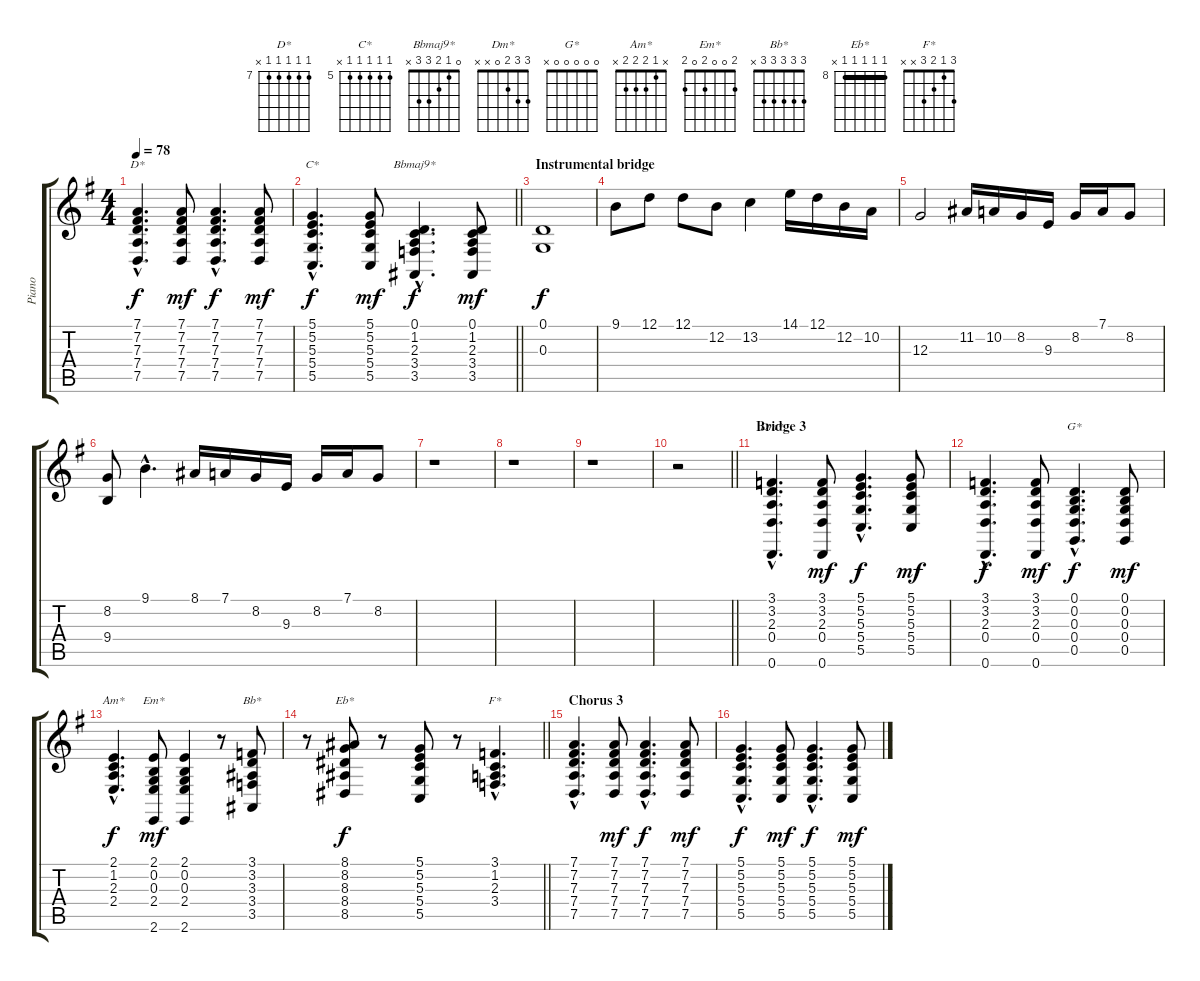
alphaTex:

\track ("Piano" "Piano") {instrument acousticgrandpiano}
\staff {score tabs}
\tuning (D4 B3 G3 D3 G2 D2) {hide}
\chord ("D*" 7 7 7 7 7 x) {firstfret 7 barre 0}
\chord ("C*" 5 5 5 5 5 x) {firstfret 5 barre 0}
\chord ("Bbmaj9*" 0 1 2 3 3 x)
\chord ("Dm*" 3 3 2 0 x x) {barre 0}
\chord ("G*" 0 0 0 0 0 x)
\chord ("Am*" x 1 2 2 2 x)
\chord ("Em*" 2 0 0 2 0 2)
\chord ("Bb*" 3 3 3 3 3 x) {barre 0}
\chord ("Eb*" 8 8 8 8 8 x) {firstfret 8 barre 8}
\chord ("F*" 3 1 2 3 x x)
\ts (4 4)
\tempo 78
\clef g2
\ks g
(7.1{hac} 7.2{hac} 7.3{hac} 7.4{hac} 7.5{hac}).4{d ch "D*" dy f} (7.1 7.2 7.3 7.4 7.5).8{dy mf} (7.1{hac} 7.2{hac} 7.3{hac} 7.4{hac} 7.5{hac}).4{d dy f} (7.1 7.2 7.3 7.4 7.5).8{dy mf} |
\barLineRight lightlight
(5.1{hac} 5.2{hac} 5.3{hac} 5.4{hac} 5.5{hac}).4{d ch "C*" dy f} (5.1 5.2 5.3 5.4 5.5).8{dy mf} (0.1{hac} 1.2{hac} 2.3{hac} 3.4{hac} 3.5{hac}).4{d ch "Bbmaj9*" dy f} (0.1 1.2 2.3 3.4 3.5).8{dy mf} |
\section ("" "Instrumental bridge")
(0.1 0.3).1{dy f volume 13 instrument brasssection} |
9.1.8{volume 8 instrument acousticgrandpiano} 12.1.8 12.1.8 12.2.8 13.2.4 14.1.16 12.1.16 12.2.16 10.2.16 |
12.3.2 11.2.16 10.2.16 8.2.16 9.3.16 8.2.16 7.1.16 8.2.8 |
(8.2 9.4).8 9.1{hac}.4{d} 8.1.16 7.1.16 8.2.16 9.3.16 8.2.16 7.1.16 8.2.8 |
r.1 |
r.1 |
r.1 |
\barLineRight lightlight
r.2 |
\section ("" "Bridge 3")
(3.1{hac} 3.2{hac} 2.3{hac} 0.4{hac} 0.6{hac}).4{d ch "Dm*"} (3.1 3.2 2.3 0.4 0.6).8{dy mf} (5.1{hac} 5.2{hac} 5.3{hac} 5.4{hac} 5.5{hac}).4{d dy f} (5.1 5.2 5.3 5.4 5.5).8{dy mf} |
(3.1{hac} 3.2{hac} 2.3{hac} 0.4{hac} 0.6{hac}).4{d dy f} (3.1 3.2 2.3 0.4 0.6).8{dy mf} (0.1{hac} 0.2{hac} 0.3{hac} 0.4{hac} 0.5{hac}).4{d ch "G*" dy f} (0.1 0.2 0.3 0.4 0.5).8{dy mf} |
(2.1{hac} 1.2{hac} 2.3{hac} 2.4{hac}).4{d ch "Am*" dy f} (2.1 0.2 0.3 2.4 2.6).8{ch "Em*" dy mf} (2.1 0.2 0.3 2.4 2.6).4 r.8 (3.1 3.2 3.3 3.4 3.5).8{ch "Bb*"} |
\barLineRight lightlight
r.8 (8.1 8.2 8.3 8.4 8.5).8{ch "Eb*" dy f} r.8 (5.1 5.2 5.3 5.4 5.5).8 r.8 (3.1{hac} 1.2{hac} 2.3{hac} 3.4{hac}).4{d ch "F*"} |
\section ("" "Chorus 3")
(7.1{hac} 7.2{hac} 7.3{hac} 7.4{hac} 7.5{hac}).4{d} (7.1 7.2 7.3 7.4 7.5).8{dy mf} (7.1{hac} 7.2{hac} 7.3{hac} 7.4{hac} 7.5{hac}).4{d dy f} (7.1 7.2 7.3 7.4 7.5).8{dy mf} |
(5.1{hac} 5.2{hac} 5.3{hac} 5.4{hac} 5.5{hac}).4{d dy f} (5.1 5.2 5.3 5.4 5.5).8{dy mf} (5.1{hac} 5.2{hac} 5.3{hac} 5.4{hac} 5.5{hac}).4{d dy f} (5.1 5.2 5.3 5.4 5.5).8{dy mf}
